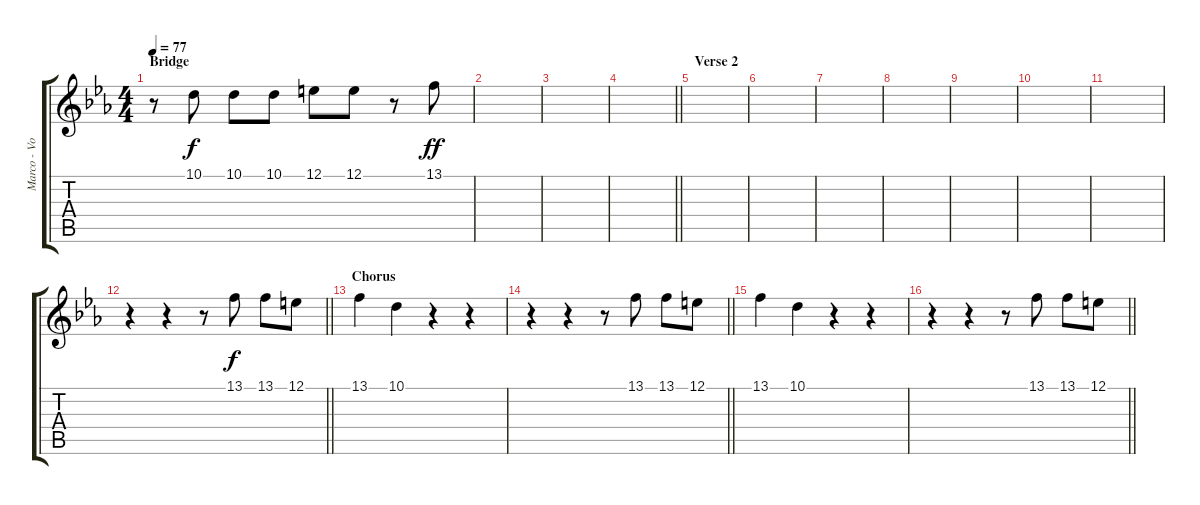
\track ("Marco - Vocals" "Marco - Vo") {instrument synthvoice}
\staff {score tabs}
\tuning (E4 B3 G3 D3 A2 E2) {hide}
\ts (4 4)
\section ("" "Bridge")
\tempo 77
\clef g2
\ks cminor
r.8{dy ff} 10.1.8{dy f} 10.1.8 10.1.8 12.1.8 12.1.8 r.8 13.1.8{dy ff} |
|
|
\barLineRight lightlight
|
\section ("" "Verse 2")
|
|
|
|
|
|
|
\barLineRight lightlight
r.4 r.4 r.8 13.1.8{dy f} 13.1.8 12.1.8 |
\section ("" "Chorus")
13.1.4 10.1.4 r.4 r.4 |
\barLineRight lightlight
r.4 r.4 r.8 13.1.8 13.1.8 12.1.8 |
13.1.4 10.1.4 r.4 r.4 |
\barLineRight lightlight
r.4 r.4 r.8 13.1.8 13.1.8 12.1.8
